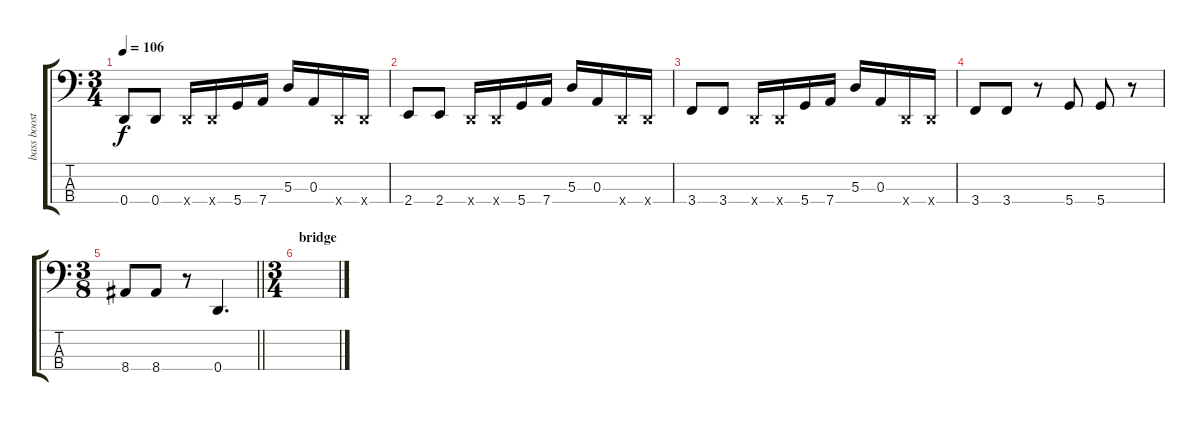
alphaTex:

\track ("bass boost" "bass boost") {instrument slapbass2}
\staff {score tabs}
\tuning (G2 D2 A1 D1) {hide}
\ts (3 4)
\tempo 106
\clef f4
\ks c
0.4.8{dy f} 0.4.8 0.4{x}.16 0.4{x}.16 5.4.16 7.4.16 5.3.16 0.3.16 0.4{x}.16 0.4{x}.16 |
2.4.8 2.4.8 0.4{x}.16 0.4{x}.16 5.4.16 7.4.16 5.3.16 0.3.16 0.4{x}.16 0.4{x}.16 |
3.4.8 3.4.8 0.4{x}.16 0.4{x}.16 5.4.16 7.4.16 5.3.16 0.3.16 0.4{x}.16 0.4{x}.16 |
3.4.8 3.4.8 r.8 5.4.8 5.4.8 r.8 |
\ts (3 8)
\barLineRight lightlight
8.4.8 8.4.8 r.8 0.4.4{d} |
\ts (3 4)
\section ("" "bridge")
